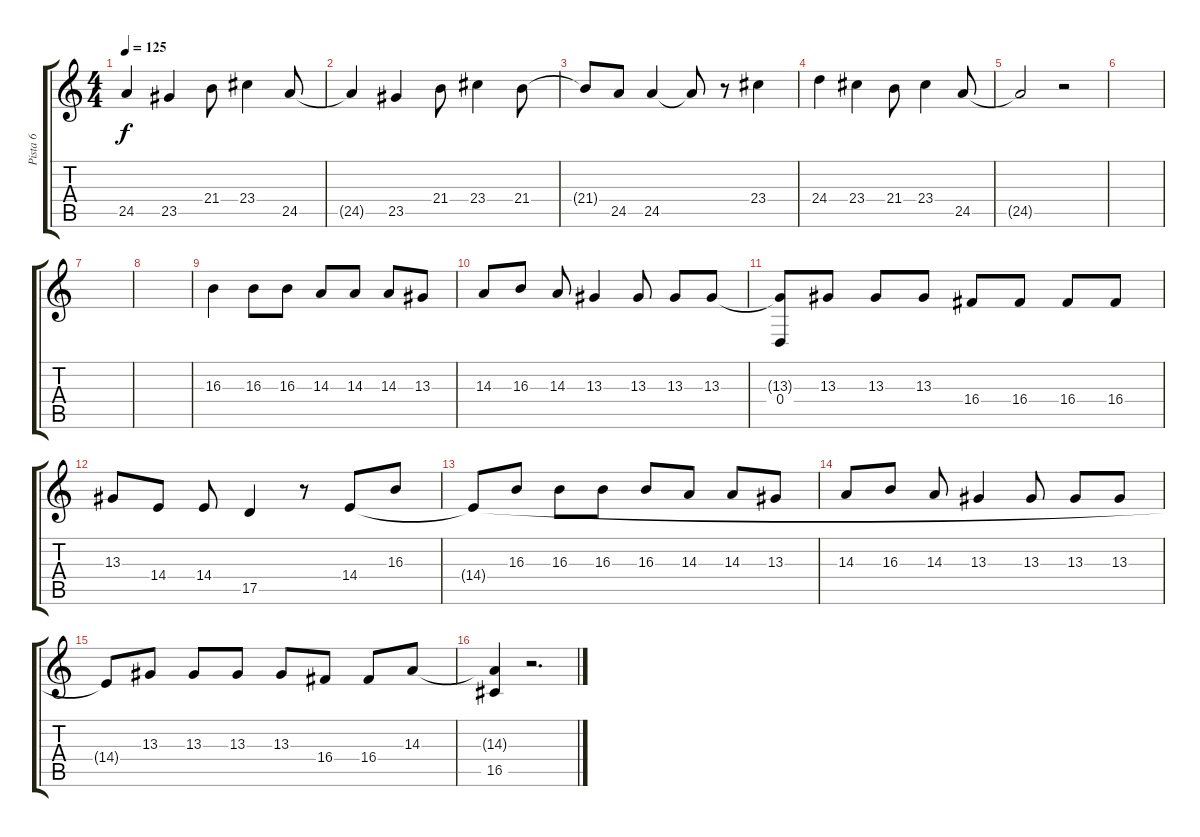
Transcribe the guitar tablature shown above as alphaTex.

\track ("Pista 6" "Pista 6") {instrument acousticgrandpiano bank 5}
\staff {score tabs}
\tuning (E4 B3 G3 D3 A2 E2) {hide}
\ts (4 4)
\tempo 125
\clef g2
\ks c
24.5.4{dy f} 23.5.4 21.4.8 23.4.4 24.5.8 |
24.5{t}.4 23.5.4 21.4.8 23.4.4 21.4.8 |
21.4{t}.8 24.5.8 24.5.4 24.5{t}.8 r.8 23.4.4 |
24.4.4 23.4.4 21.4.8 23.4.4 24.5.8 |
24.5{t}.2 r.2 |
|
|
|
16.3.4 16.3.8 16.3.8 14.3.8 14.3.8 14.3.8 13.3.8 |
14.3.8 16.3.8 14.3.8 13.3.4 13.3.8 13.3.8 13.3.8 |
(13.3{t} 0.4).8 13.3.8 13.3.8 13.3.8 16.4.8 16.4.8 16.4.8 16.4.8 |
13.3.8 14.4.8 14.4.8 17.5.4 r.8 14.4.8 16.3.8 |
14.4{t}.8 16.3.8 16.3.8 16.3.8 16.3.8 14.3.8 14.3.8 13.3.8 |
14.3.8 16.3.8 14.3.8 13.3.4 13.3.8 13.3.8 13.3.8 |
14.4{t}.8 13.3.8 13.3.8 13.3.8 13.3.8 16.4.8 16.4.8 14.3.8 |
(14.3{t} 16.5).4 r.2{d}
